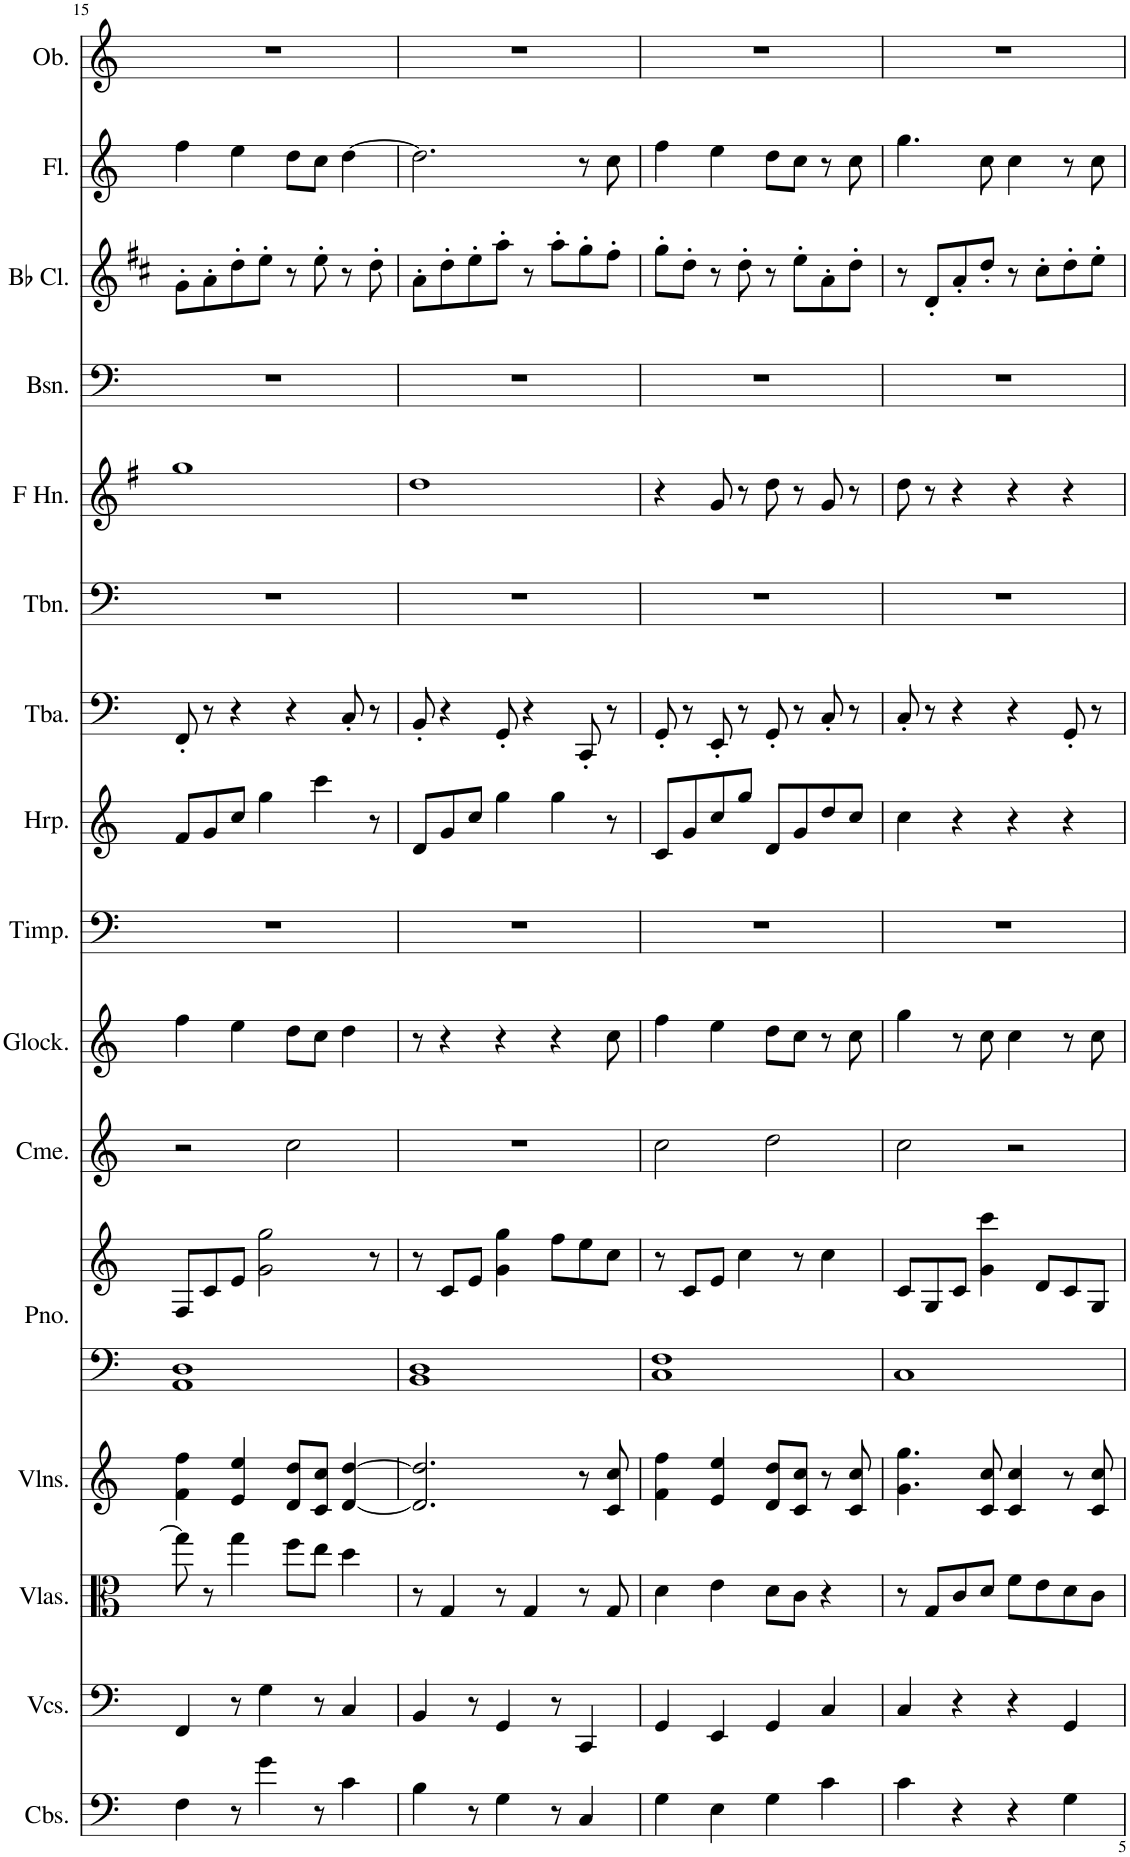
**kern	**kern	**kern	**kern	**kern	**kern	**kern	**kern	**kern	**kern	**kern	**kern	**kern	**kern	**kern	**kern	**kern
*part16	*part15	*part14	*part13	*part12	*part12	*part11	*part10	*part9	*part8	*part7	*part6	*part5	*part4	*part3	*part2	*part1
*staff17	*staff16	*staff15	*staff14	*staff13	*staff12	*staff11	*staff10	*staff9	*staff8	*staff7	*staff6	*staff5	*staff4	*staff3	*staff2	*staff1
*I"Contrabasses	*I"Violoncellos	*I"Violas	*I"Violins	*I"Piano	*	*I"Chimes	*I"Glockenspiel	*I"Timpani	*I"Harp	*I"Tuba	*I"Trombone	*I"Horn in F	*I"Bassoon	*I"Bb Clarinet	*I"Flute	*I"Oboe
*I'Cbs.	*I'Vcs.	*I'Vlas.	*I'Vlns.	*I'Pno.	*	*I'Cme.	*I'Glock.	*I'Timp.	*I'Hrp.	*I'Tba.	*I'Tbn.	*	*I'Bsn.	*I'Bb Cl.	*I'Fl.	*I'Ob.
!!LO:PB:g=z
*clefF4	*clefF4	*clefC3	*clefG2	*clefF4	*clefG2	*clefG2	*clefG2	*clefF4	*clefG2	*clefF4	*clefF4	*clefG2	*clefF4	*clefG2	*clefG2	*clefG2
*Trd7c12	*	*	*	*	*	*	*Trd-14c-24	*	*	*	*	*Trd4c7	*	*Trd1c2	*	*
*k[]	*k[]	*k[]	*k[]	*k[]	*k[]	*k[]	*k[]	*k[]	*k[]	*k[]	*k[]	*k[f#]	*k[]	*k[f#c#]	*k[]	*k[]
*M4/4	*M4/4	*M4/4	*M4/4	*M4/4	*M4/4	*M4/4	*M4/4	*M4/4	*M4/4	*M4/4	*M4/4	*M4/4	*M4/4	*M4/4	*M4/4	*M4/4
=15	=15	=15	=15	=15	=15	=15	=15	=15	=15	=15	=15	=15	=15	=15	=15	=15
4F\	4FF/	8gg\]	4f\ 4ff\	1AA 1D	8F/L	2r	4ff\	1r	8f/L	8FF'/	1r	1gg	1r	8g'\L	4ff\	1r
.	.	8r	.	.	8c/	.	.	.	8g/	8r	.	.	.	8a'\	.	.
8r	8r	4gg\	4e/ 4ee/	.	8e/J	.	4ee\	.	8cc/J	4r	.	.	.	8dd'\	4ee\	.
4g\	4G\	.	.	.	2g\ 2gg\	.	.	.	4gg\	.	.	.	.	8ee'\J	.	.
.	.	8ff\L	8d/ 8dd/L	.	.	2cc\	8dd\L	.	.	4r	.	.	.	8r	8dd\L	.
8r	8r	8ee\J	8c/ 8cc/J	.	.	.	8cc\J	.	4ccc\	.	.	.	.	8ee'\	8cc\J	.
4c\	4C/	4dd\	[4d/ [4dd/	.	.	.	4dd\	.	.	8C'/	.	.	.	8r	[4dd\	.
.	.	.	.	.	8r	.	.	.	8r	8r	.	.	.	8dd'\	.	.
=16	=16	=16	=16	=16	=16	=16	=16	=16	=16	=16	=16	=16	=16	=16	=16	=16
4B\	4BB/	8r	2.d/] 2.dd/]	1BB 1D	8r	1r	8r	1r	8d/L	8BB'/	1r	1dd	1r	8a'\L	2.dd\]	1r
.	.	4G/	.	.	8c/L	.	4r	.	8g/	4r	.	.	.	8dd'\	.	.
8r	8r	.	.	.	8e/J	.	.	.	8cc/J	.	.	.	.	8ee'\	.	.
4G\	4GG/	8r	.	.	4g\ 4gg\	.	4r	.	4gg\	8GG'/	.	.	.	8aa'\J	.	.
.	.	4G/	.	.	.	.	.	.	.	4r	.	.	.	8r	.	.
8r	8r	.	.	.	8ff\L	.	4r	.	4gg\	.	.	.	.	8aa'\L	.	.
4C/	4CC/	8r	8r	.	8ee\	.	.	.	.	8CC'/	.	.	.	8gg'\	8r	.
.	.	8G/	8c/ 8cc/	.	8cc\J	.	8cc\	.	8r	8r	.	.	.	8ff#'\J	8cc\	.
=17	=17	=17	=17	=17	=17	=17	=17	=17	=17	=17	=17	=17	=17	=17	=17	=17
4G\	4GG/	4d\	4f\ 4ff\	1C 1F	8r	2cc\	4ff\	1r	8c/L	8GG'/	1r	4r	1r	8gg'\L	4ff\	1r
.	.	.	.	.	8c/L	.	.	.	8g/	8r	.	.	.	8dd'\J	.	.
4E\	4EE/	4e\	4e/ 4ee/	.	8e/J	.	4ee\	.	8cc/	8EE'/	.	8g/	.	8r	4ee\	.
.	.	.	.	.	4cc\	.	.	.	8gg/J	8r	.	8r	.	8dd'\	.	.
4G\	4GG/	8d\L	8d/ 8dd/L	.	.	2dd\	8dd\L	.	8d/L	8GG'/	.	8dd\	.	8r	8dd\L	.
.	.	8c\J	8c/ 8cc/J	.	8r	.	8cc\J	.	8g/	8r	.	8r	.	8ee'\L	8cc\J	.
4c\	4C/	4r	8r	.	4cc\	.	8r	.	8dd/	8C'/	.	8g/	.	8a'\	8r	.
.	.	.	8c/ 8cc/	.	.	.	8cc\	.	8cc/J	8r	.	8r	.	8dd'\J	8cc\	.
=18	=18	=18	=18	=18	=18	=18	=18	=18	=18	=18	=18	=18	=18	=18	=18	=18
4c\	4C/	8r	4.g\ 4.gg\	1C	8c/L	2cc\	4gg\	1r	4cc\	8C'/	1r	8dd\	1r	8r	4.gg\	1r
.	.	8G/L	.	.	8G/	.	.	.	.	8r	.	8r	.	8d'/L	.	.
4r	4r	8c/	.	.	8c/J	.	8r	.	4r	4r	.	4r	.	8a'/	.	.
.	.	8d/J	8c/ 8cc/	.	4g\ 4ccc\	.	8cc\	.	.	.	.	.	.	8dd'/J	8cc\	.
4r	4r	8f\L	4c/ 4cc/	.	.	2r	4cc\	.	4r	4r	.	4r	.	8r	4cc\	.
.	.	8e\	.	.	8d/L	.	.	.	.	.	.	.	.	8cc#'\L	.	.
4G\	4GG/	8d\	8r	.	8c/	.	8r	.	4r	8GG'/	.	4r	.	8dd'\	8r	.
.	.	8c\J	8c/ 8cc/	.	8G/J	.	8cc\	.	.	8r	.	.	.	8ee'\J	8cc\	.
=	=	=	=	=	=	=	=	=	=	=	=	=	=	=	=	=
*-	*-	*-	*-	*-	*-	*-	*-	*-	*-	*-	*-	*-	*-	*-	*-	*-
